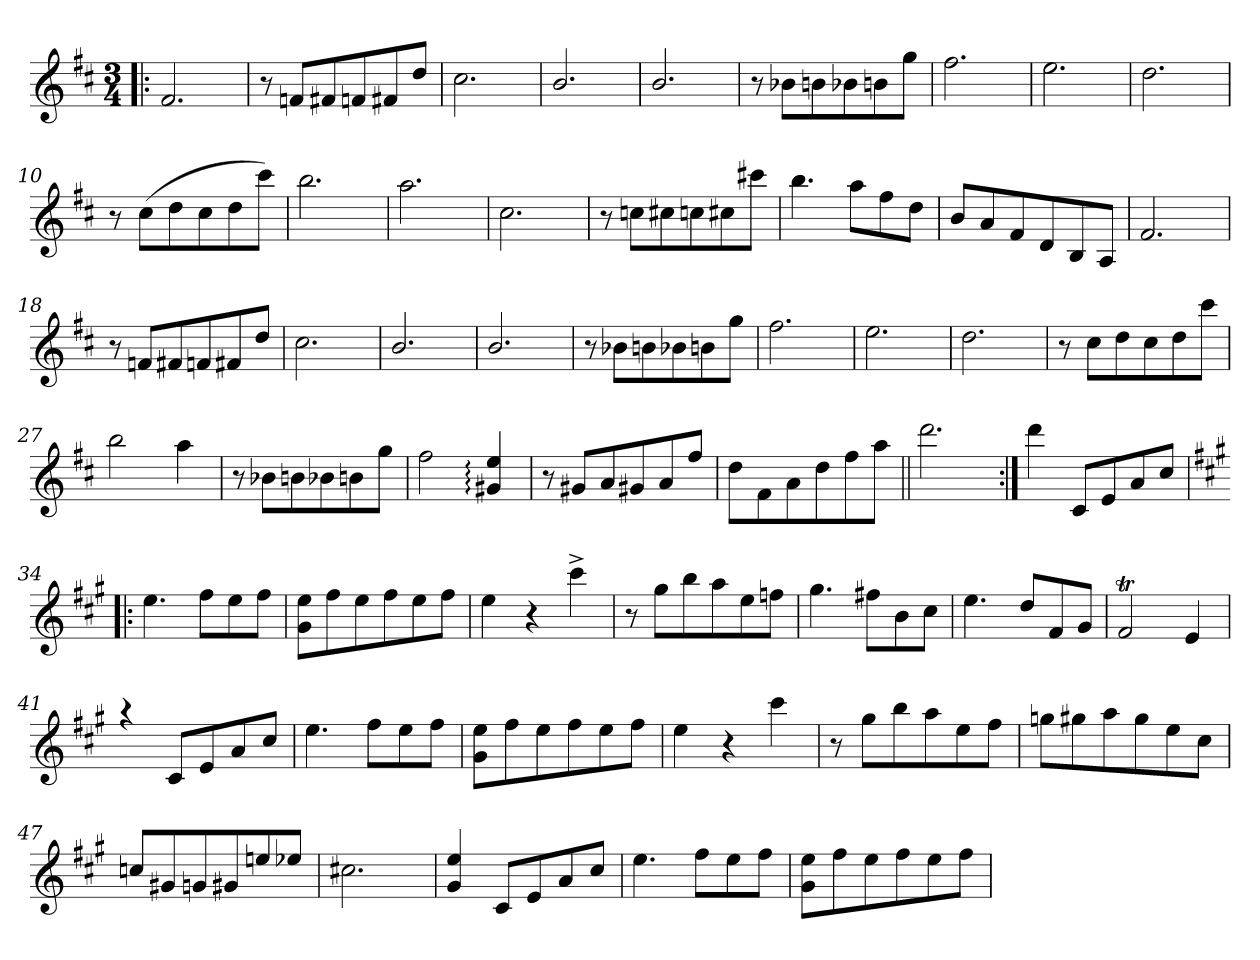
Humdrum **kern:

**kern
*part1
*staff1
*clefG2
*k[f#c#]
*D:
*M3/4
=1!|:
2.f#/
=2
8r
8fn/L
8f#X/
8fn/
8f#X/
8dd/J
=3
2.cc#\
=4
2.b/
=5
2.b/
!!LO:LB:g=z
=6
8r
8b-X\L
8bn\
8b-X\
8bn\
8gg\J
=7
2.ff#\
=8
2.ee\
=9
2.dd\
=10
8r
(>8cc#\L
8dd\
8cc#\
8dd\
8ccc#\J)
=11
2.bb\
!!LO:LB:g=z
=12
2.aa\
=13
2.cc#\
=14
8r
8ccn\L
8cc#X\
8ccn\
8cc#X\
8ccc#X\J
=15
4.bb\
8aa\L
8ff#\
8dd\J
=16
8b/L
8a/
8f#/
8d/
8B/
8A/J
!!LO:LB:g=z
=17
2.f#/
=18
8r
8fn/L
8f#X/
8fn/
8f#X/
8dd/J
=19
2.cc#\
=20
2.b/
=21
2.b/
=22
8r
8b-X\L
8bn\
8b-X\
8bn\
8gg\J
!!LO:LB:g=z
=23
2.ff#\
=24
2.ee\
=25
2.dd\
=26
8r
8cc#\L
8dd\
8cc#\
8dd\
8ccc#\J
=27
2bb\
4aa\
=28
8r
8b-X\L
8bn\
8b-X\
8bn\
8gg\J
!!LO:LB:g=z
=29
2ff#\
4g#X/: 4ee/:
=30
8r
8g#X/L
8a/
8g#X/
8a/
8ff#/J
=31
8dd\L
8f#\
8a\
8dd\
8ff#\
8aa\J
=32||
2.ddd\
=33:|!
4ddd\
8c#/L
8e/
8a/
8cc#/J
!!LO:LB:g=z
=34!|:
*k[f#c#g#]
*A:
4.ee\
8ff#\L
8ee\
8ff#\J
=35
8g#\ 8ee\L
8ff#\
8ee\
8ff#\
8ee\
8ff#\J
=36
4ee\
4r
4ccc#^>\
=37
8r
8gg#\L
8bb\
8aa\
8ee\
8ffn\J
=38
4.gg#\
8ff#X\L
8b\
8cc#\J
!!LO:LB:g=z
=39
4.ee\
8dd/L
8f#/
8g#/J
=40
2f#T/
4eTTT/
=41
4raa
8c#/L
8e/
8a/
8cc#/J
=42
4.ee\
8ff#\L
8ee\
8ff#\J
=43
8g#\ 8ee\L
8ff#\
8ee\
8ff#\
8ee\
8ff#\J
=44
4ee\
4r
4ccc#\
!!LO:LB:g=z
=45
8r
8gg#\L
8bb\
8aa\
8ee\
8ff#\J
=46
8ggn\L
8gg#X\
8aa\
8gg#\
8ee\
8cc#\J
=47
8ccn/L
8g#X/
8gn/
8g#X/
8een/
8ee-X/J
=48
2.cc#X\
=49
4g#/ 4ee/
8c#/L
8e/
8a/
8cc#/J
!!LO:LB:g=z
=50
4.ee\
8ff#\L
8ee\
8ff#\J
=51
8g#\ 8ee\L
8ff#\
8ee\
8ff#\
8ee\
8ff#\J
=
*-
